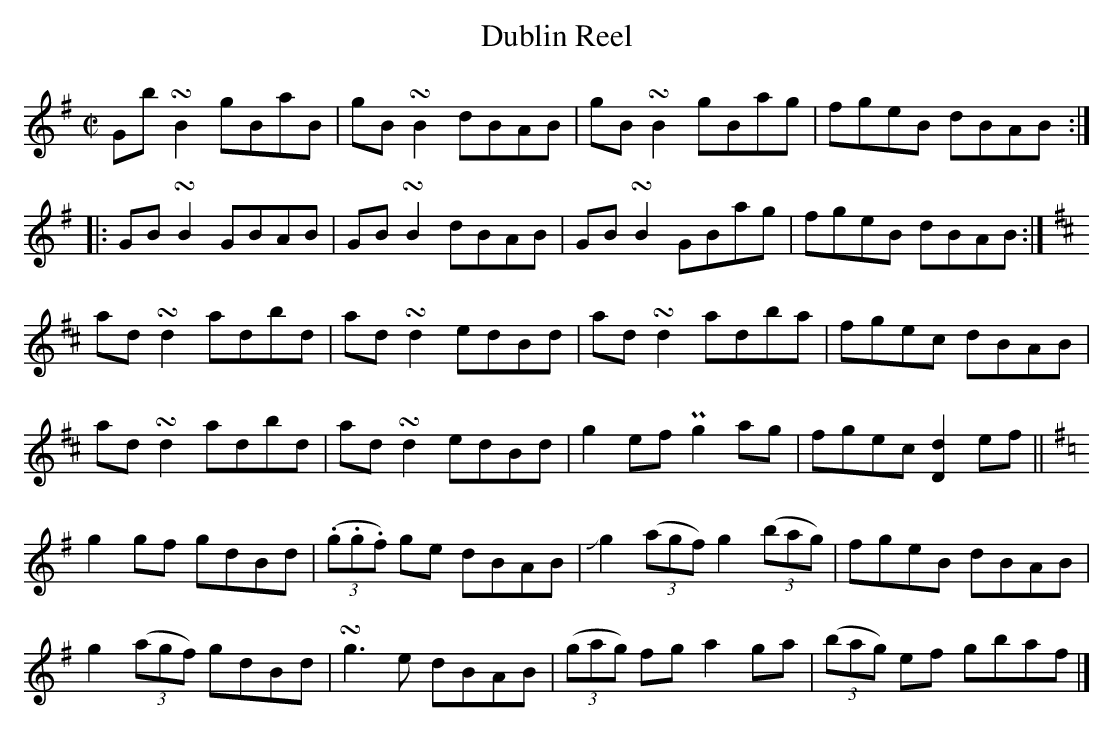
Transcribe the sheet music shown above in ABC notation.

X:1
U: ~ = !turn!
T:Dublin Reel
L:1/8
M:C|
K:G
Gb ~B2 gBaB | gB ~B2 dBAB | gB ~B2 gBag | fgeB dBAB ::
GB ~B2 GBAB | GB ~B2 dBAB | GB ~B2 GBag | fgeB dBAB :|
K:D
ad ~d2 adbd | ad ~d2 edBd | ad ~d2 adba | fgec dBAB |
ad ~d2 adbd | ad ~d2 edBd | g2 ef Pg2 ag | fgec [D2d2] ef ||
K:G
g2 gf gdBd | ((3.g.g.f) ge dBAB | Jg2 ((3agf) g2 ((3bag) | fgeB dBAB |
g2 ((3agf) gdBd | ~g3 e dBAB | ((3gag) fg a2 ga | ((3bag) ef gbaf |]
